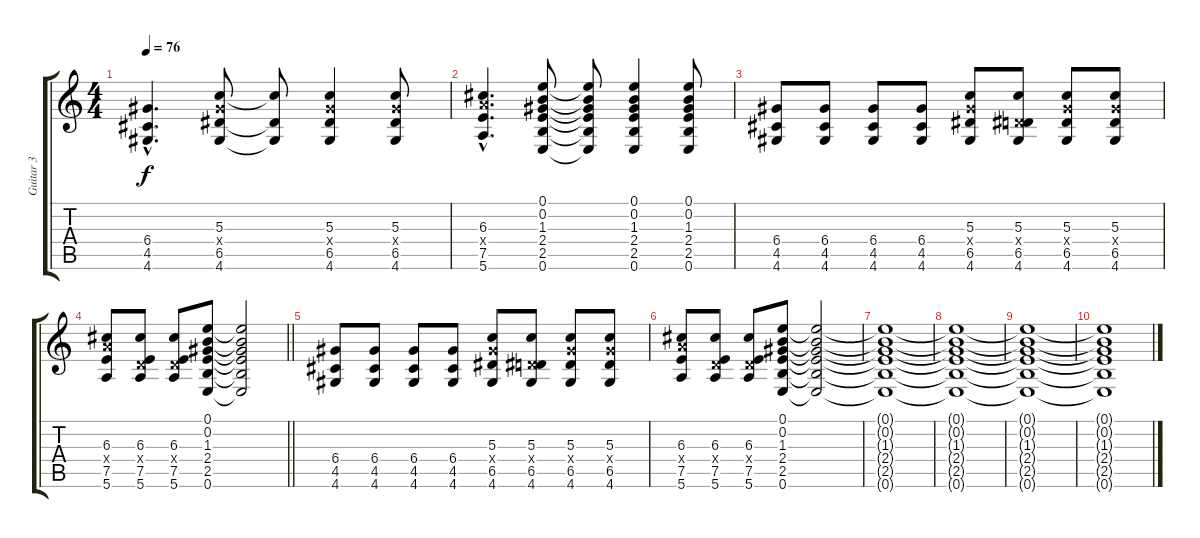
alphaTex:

\track ("Guitar 3" "Guitar 3") {instrument distortionguitar}
\staff {score tabs}
\tuning (E4 B3 G3 D3 A2 E2) {hide}
\ts (4 4)
\tempo 76
\clef g2
\ks c
(6.4{hac} 4.5{hac} 4.6{hac}).4{d dy f} (5.3 6.4{x} 6.5 4.6).8 (5.3{t} 6.5{t} 4.6{t}).8 (5.3 6.4{x} 6.5 4.6).4 (5.3 6.4{x} 6.5 4.6).8 |
(6.3{hac} 7.4{hac x} 7.5{hac} 5.6{hac}).4{d} (0.1 0.2 1.3 2.4 2.5 0.6).8 (0.1{t} 0.2{t} 1.3{t} 2.4{t} 2.5{t} 0.6{t}).8 (0.1 0.2 1.3 2.4 2.5 0.6).4 (0.1 0.2 1.3 2.4 2.5 0.6).8 |
(6.4 4.5 4.6).8 (6.4 4.5 4.6).8 (6.4 4.5 4.6).8 (6.4 4.5 4.6).8 (5.3 6.4{x} 6.5 4.6).8 (5.3 0.4{x} 6.5 4.6).8 (5.3 6.4{x} 6.5 4.6).8 (5.3 6.4{x} 6.5 4.6).8 |
\barLineRight lightlight
(6.3 7.4{x} 7.5 5.6).8 (6.3 0.4{x} 7.5 5.6).8 (6.3 0.4{x} 7.5 5.6).8 (0.1 0.2 1.3 2.4 2.5 0.6).8 (0.1{t} 0.2{t} 1.3{t} 2.4{t} 2.5{t} 0.6{t}).2 |
(6.4 4.5 4.6).8 (6.4 4.5 4.6).8 (6.4 4.5 4.6).8 (6.4 4.5 4.6).8 (5.3 6.4{x} 6.5 4.6).8 (5.3 0.4{x} 6.5 4.6).8 (5.3 6.4{x} 6.5 4.6).8 (5.3 6.4{x} 6.5 4.6).8 |
(6.3 7.4{x} 7.5 5.6).8 (6.3 0.4{x} 7.5 5.6).8 (6.3 0.4{x} 7.5 5.6).8 (0.1 0.2 1.3 2.4 2.5 0.6).8 (0.1{t} 0.2{t} 1.3{t} 2.4{t} 2.5{t} 0.6{t}).2 |
(0.1{t} 0.2{t} 1.3{t} 2.4{t} 2.5{t} 0.6{t}).1 |
(0.1{t} 0.2{t} 1.3{t} 2.4{t} 2.5{t} 0.6{t}).1 |
(0.1{t} 0.2{t} 1.3{t} 2.4{t} 2.5{t} 0.6{t}).1 |
(0.1{t} 0.2{t} 1.3{t} 2.4{t} 2.5{t} 0.6{t}).1
